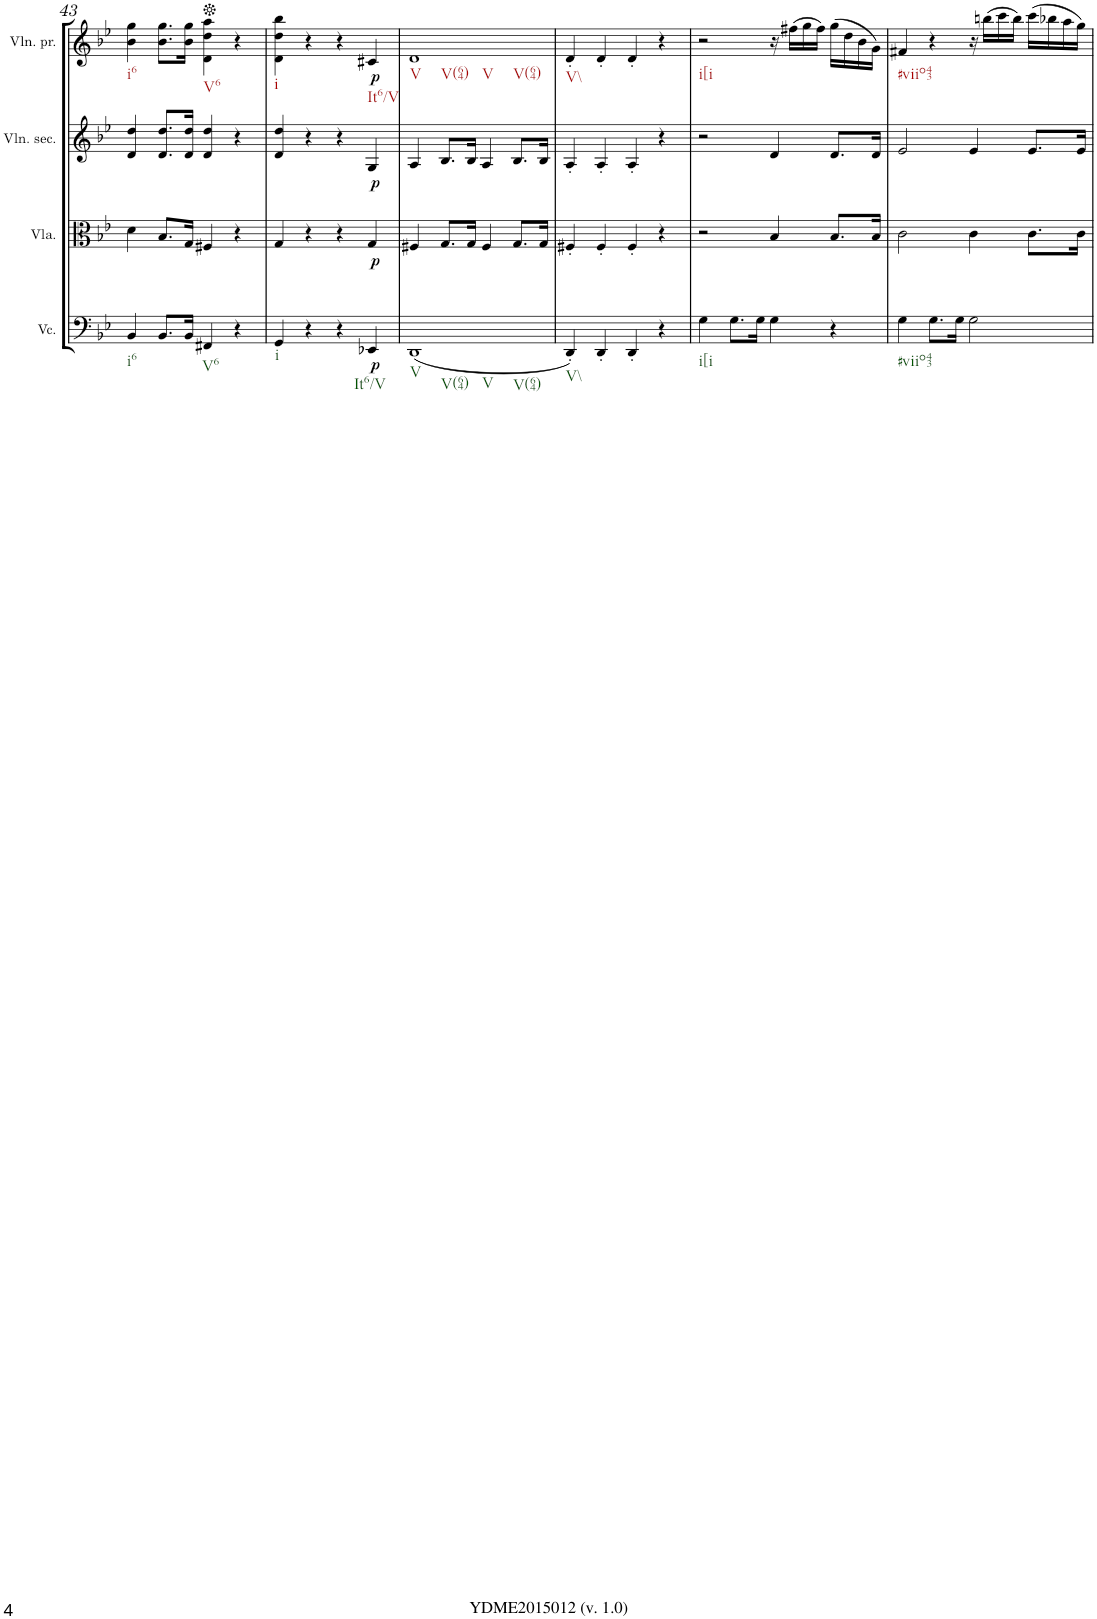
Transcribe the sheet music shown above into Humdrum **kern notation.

**kern	**dynam	**kern	**dynam	**kern	**dynam	**kern	**dynam
*part4	*part4	*part3	*part3	*part2	*part2	*part1	*part1
*staff4	*staff4	*staff3	*staff3	*staff2	*staff2	*staff1	*staff1
*I"Violoncelle	*	*I"Viola	*	*I"Violino secondo	*	*I"Violino primo	*
*I'Vc.	*	*I'Vla.	*	*I'Vln. sec.	*	*I'Vln. pr.	*
!!LO:PB:g=z
*clefF4	*	*clefC3	*	*clefG2	*	*clefG2	*
*k[b-e-]	*	*k[b-e-]	*	*k[b-e-]	*	*k[b-e-]	*
*B-:	*	*B-:	*	*B-:	*	*B-:	*
*M2/2	*	*M2/2	*	*M2/2	*	*M2/2	*
*met(c|)	*	*met(c|)	*	*met(c|)	*	*met(c|)	*
=43	=43	=43	=43	=43	=43	=43	=43
!	!	!	!	!	!	!LO:TX:b:t=i6	!
!LO:TX:b:t=i6	!	!	!	!	!	!	!
4BB-/	.	4d\	.	4d/ 4dd/	.	4b-\ 4gg\	.
8.BB-/L	.	8.B-/L	.	8.d/ 8.dd/L	.	8.b-\ 8.gg\L	.
16BB-/Jk	.	16G/Jk	.	16d/ 16dd/Jk	.	16b-\ 16gg\Jk	.
!	!	!	!	!	!	!LO:TX:b:t=V6	!
!LO:TX:b:t=V6	!	!	!	!	!	!	!
4FF#X/	.	4F#X/	.	4d/ 4dd/	.	4d\ 4dd\ 4aa\	.
4r	.	4r	.	4r	.	4r	.
=44	=44	=44	=44	=44	=44	=44	=44
!	!	!	!	!	!	!LO:TX:b:t=i	!
!LO:TX:b:t=i	!	!	!	!	!	!	!
4GG/	.	4G/	.	4d/ 4dd/	.	4d\ 4dd\ 4bb-\	.
4r	.	4r	.	4r	.	4r	.
4r	.	4r	.	4r	.	4r	.
!	!	!	!	!	!	!LO:TX:b:t=It6/V	!
!LO:TX:b:t=It6/V	!	!	!	!	!	!	!
!	!LO:DY:b	!	!LO:DY:b	!	!LO:DY:b	!	!LO:DY:b
4EE-X/	p	4G/	p	4G/	p	4c#X/	p
=45	=45	=45	=45	=45	=45	=45	=45
!	!	!	!	!	!	!LO:TX:b:t=V	!
!	!	!	!	!	!	!LO:TX:b:t=V(64)	!
!	!	!	!	!	!	!LO:TX:b:t=V	!
!	!	!	!	!	!	!LO:TX:b:t=V(64)	!
!LO:TX:b:t=V	!	!	!	!	!	!	!
!LO:TX:b:t=V(64)	!	!	!	!	!	!	!
!LO:TX:b:t=V	!	!	!	!	!	!	!
!LO:TX:b:t=V(64)	!	!	!	!	!	!	!
(<1DD	.	4F#X/	.	4A/	.	1d	.
.	.	8.G/L	.	8.B-/L	.	.	.
.	.	16G/Jk	.	16B-/Jk	.	.	.
.	.	4F#/	.	4A/	.	.	.
.	.	8.G/L	.	8.B-/L	.	.	.
.	.	16G/Jk	.	16B-/Jk	.	.	.
=46	=46	=46	=46	=46	=46	=46	=46
!	!	!	!	!	!	!LO:TX:b:t=V\\	!
!LO:TX:b:t=V\\	!	!	!	!	!	!	!
4DD'/)	.	4F#X'/	.	4A'/	.	4d'/	.
4DD'/	.	4F#'/	.	4A'/	.	4d'/	.
4DD'/	.	4F#'/	.	4A'/	.	4d'/	.
4r	.	4r	.	4r	.	4r	.
=47	=47	=47	=47	=47	=47	=47	=47
!	!	!	!	!	!	!LO:TX:b:t=i[i	!
!LO:TX:b:t=i[i	!	!	!	!	!	!	!
4G\	.	2r	.	2r	.	2r	.
8.G\L	.	.	.	.	.	.	.
16G\Jk	.	.	.	.	.	.	.
4G\	.	4B-/	.	4d/	.	16r	.
.	.	.	.	.	.	(>16ff#X\LL	.
.	.	.	.	.	.	16gg\	.
.	.	.	.	.	.	16ff#\JJ)	.
4r	.	8.B-/L	.	8.d/L	.	(>16gg\LL	.
.	.	.	.	.	.	16dd\	.
.	.	.	.	.	.	16b-\	.
.	.	16B-/Jk	.	16d/Jk	.	16g\JJ)	.
=48	=48	=48	=48	=48	=48	=48	=48
!	!	!	!	!	!	!LO:TX:b:t=#viio43	!
!LO:TX:b:t=#viio43	!	!	!	!	!	!	!
4G\	.	2c\	.	2e-/	.	4f#X/	.
8.G\L	.	.	.	.	.	4r	.
16G\Jk	.	.	.	.	.	.	.
2G\	.	4c\	.	4e-/	.	16r	.
.	.	.	.	.	.	(>16bbn\LL	.
.	.	.	.	.	.	16ccc\	.
.	.	.	.	.	.	16bb\JJ)	.
.	.	8.c\L	.	8.e-/L	.	(>16ccc\LL	.
.	.	.	.	.	.	16bb-X\	.
.	.	.	.	.	.	16aa\	.
.	.	16c\Jk	.	16e-/Jk	.	16gg\JJ)	.
=	=	=	=	=	=	=	=
*-	*-	*-	*-	*-	*-	*-	*-
